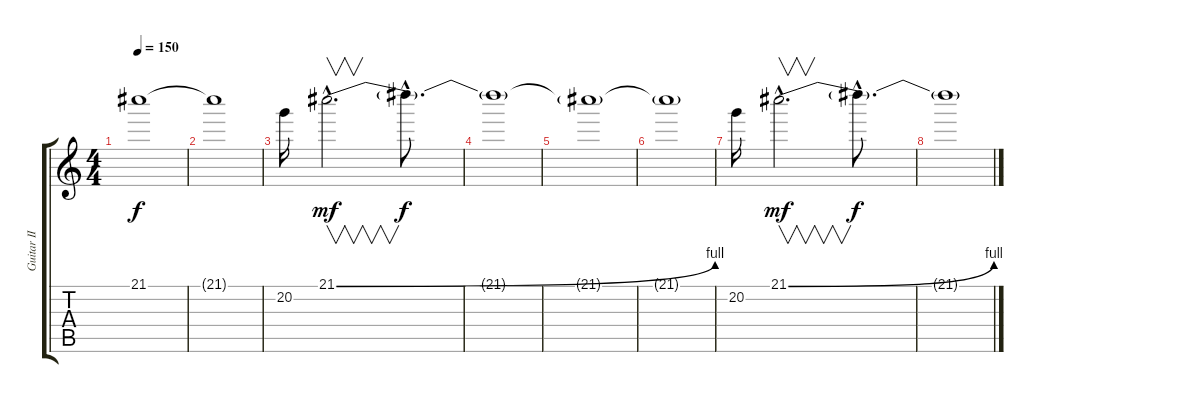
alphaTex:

\track ("Guitar II" "Guitar II") {instrument distortionguitar}
\staff {score tabs}
\tuning (E4 B3 G3 D3 A2 E2) {hide}
\ts (4 4)
\tempo 150
\clef g2
\ks c
21.1{t}.1{dy f} |
21.1{t}.1 |
20.2.16 21.1{be (bend 0 0 60 4) hac}.2{v d dy mf} 21.1{hac t}.8{d dy f} |
21.1{t}.1 |
21.1{t}.1 |
21.1{t}.1 |
20.2.16 21.1{be (bend 0 0 60 4) hac}.2{v d dy mf volume 0} 21.1{hac t}.8{d dy f} |
21.1{t}.1
